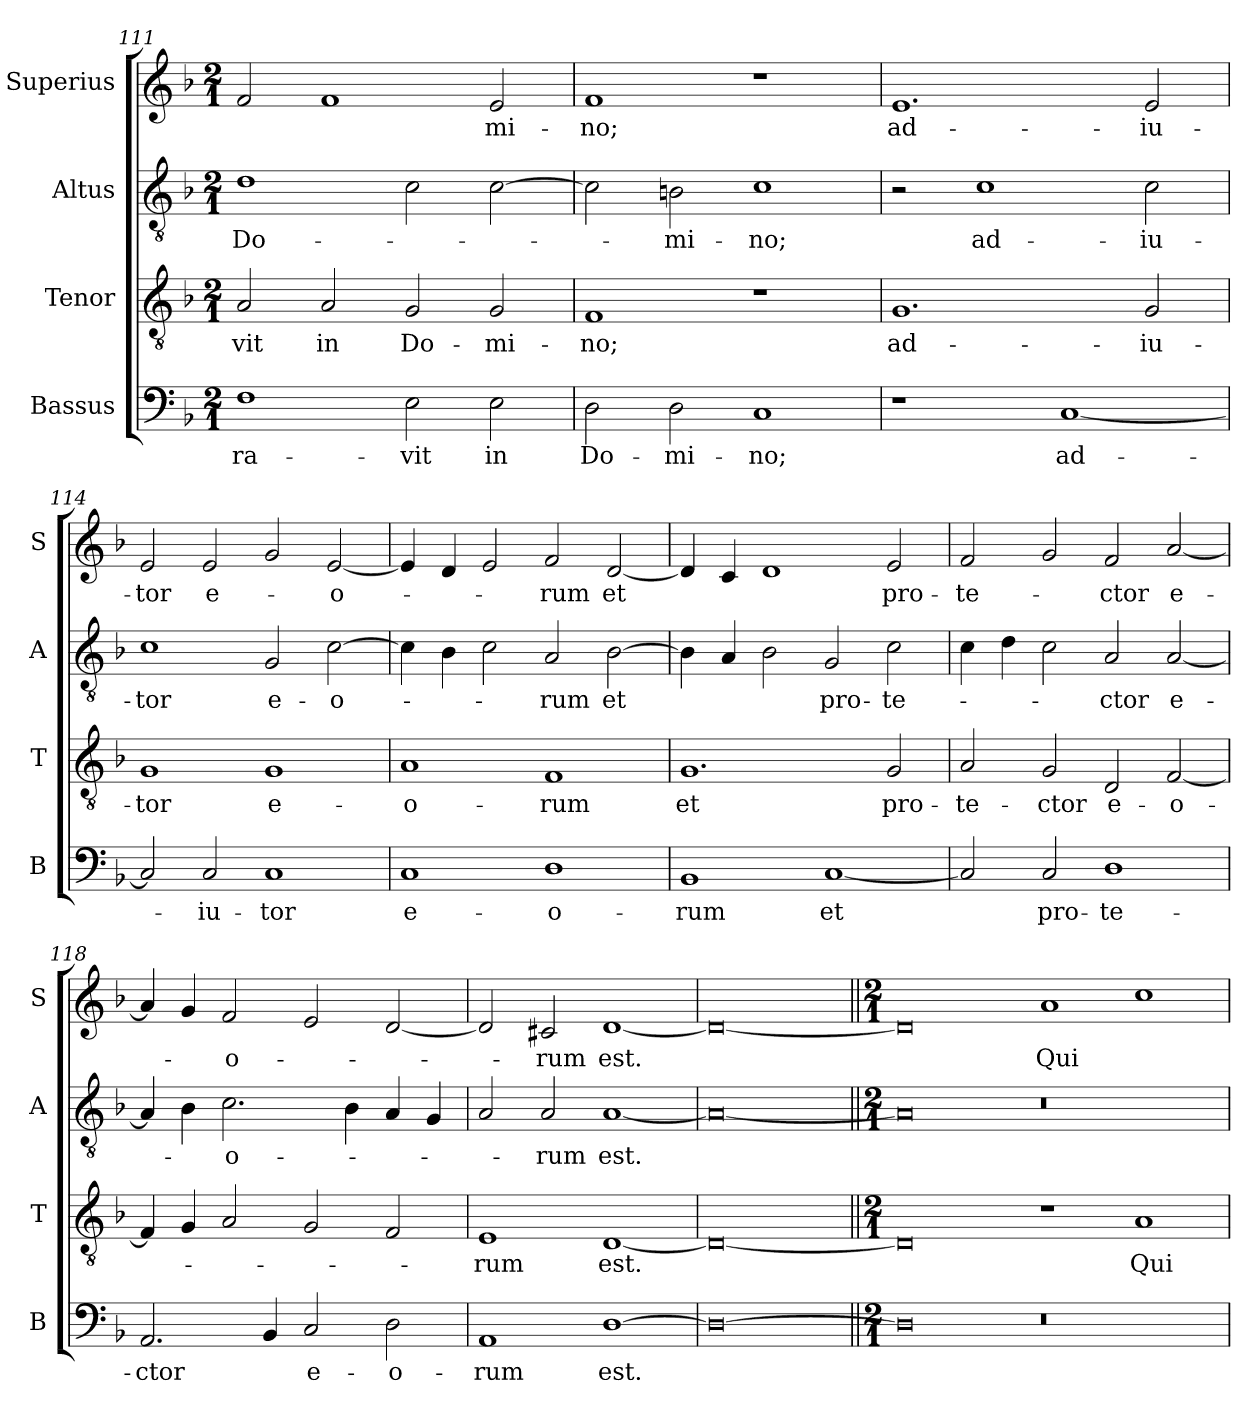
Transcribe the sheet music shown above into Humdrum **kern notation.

**kern	**text	**kern	**text	**kern	**text	**kern	**text
*part4	*part4	*part3	*part3	*part2	*part2	*part1	*part1
*staff4	*staff4	*staff3	*staff3	*staff2	*staff2	*staff1	*staff1
*I"Bassus	*	*I"Tenor	*	*I"Altus	*	*I"Superius	*
*I'B	*	*I'T	*	*I'A	*	*I'S	*
*clefF4	*	*clefGv2	*	*clefGv2	*	*clefG2	*
*k[b-]	*	*k[b-]	*	*k[b-]	*	*k[b-]	*
*F:	*	*F:	*	*F:	*	*F:	*
*M2/1	*	*M2/1	*	*M2/1	*	*M2/1	*
=111	=111	=111	=111	=111	=111	=111	=111
1F	-ra-	2A	-vit	1d	Do-	2f	.
.	.	2A	in	.	.	1f	.
2E	-vit	2G	Do-	2c	.	.	.
2E	in	2G	-mi-	[2c	.	2e	-mi-
=112	=112	=112	=112	=112	=112	=112	=112
2D	Do-	1F	-no;	2c]	.	1f	-no;
2D	-mi-	.	.	2Bn	-mi-	.	.
1C	-no;	1r	.	1c	-no;	1r	.
=113	=113	=113	=113	=113	=113	=113	=113
1r	.	1.G	ad-	2r	.	1.e	ad-
.	.	.	.	1c	ad-	.	.
[1C	ad-	.	.	.	.	.	.
.	.	2G	-iu-	2c	-iu-	2e	-iu-
=114	=114	=114	=114	=114	=114	=114	=114
2C]	.	1G	-tor	1c	-tor	2e	-tor
2C	-iu-	.	.	.	.	2e	e-
1C	-tor	1G	e-	2G	e-	2g	.
.	.	.	.	[2c	-o-	[2e	-o-
=115	=115	=115	=115	=115	=115	=115	=115
1C	e-	1A	-o-	4c]	.	4e]	.
.	.	.	.	4B-	.	4d	.
.	.	.	.	2c	.	2e	.
1D	-o-	1F	-rum	2A	-rum	2f	-rum
.	.	.	.	[2B-	et	[2d	et
=116	=116	=116	=116	=116	=116	=116	=116
1BB-	-rum	1.G	et	4B-]	.	4d]	.
.	.	.	.	4A	.	4c	.
.	.	.	.	2B-	.	1d	.
[1C	et	.	.	2G	pro-	.	.
.	.	2G	pro-	2c	-te-	2e	pro-
=117	=117	=117	=117	=117	=117	=117	=117
2C]	.	2A	-te-	4c	.	2f	-te-
.	.	.	.	4d	.	.	.
2C	pro-	2G	-ctor	2c	.	2g	.
1D	-te-	2D	e-	2A	-ctor	2f	-ctor
.	.	[2F	-o-	[2A	e-	[2a	e-
=118	=118	=118	=118	=118	=118	=118	=118
2.AA	-ctor	4F]	.	4A]	.	4a]	.
.	.	4G	.	4B-	.	4g	.
.	.	2A	.	2.c	-o-	2f	-o-
4BB-	.	.	.	.	.	.	.
2C	e-	2G	.	.	.	2e	.
.	.	.	.	4B-	.	.	.
2D	-o-	2F	.	4A	.	[2d	.
.	.	.	.	4G	.	.	.
=119	=119	=119	=119	=119	=119	=119	=119
1AA	-rum	1E	-rum	2A	.	2d]	.
.	.	.	.	2A	-rum	2c#X	-rum
[1D	est.	[1D	est.	[1A	est.	[1d	est.
=120	=120	=120	=120	=120	=120	=120	=120
0D_	.	0D_	.	0A_	.	0d_	.
=121||	=121||	=121||	=121||	=121||	=121||	=121||	=121||
*M2/1	*	*M2/1	*	*M2/1	*	*M2/1	*
0D]	.	0D]	.	0A]	.	0d]	.
0r	.	1r	.	0r	.	1a	Qui
.	.	1A	Qui	.	.	1cc	.
=	=	=	=	=	=	=	=
*-	*-	*-	*-	*-	*-	*-	*-
